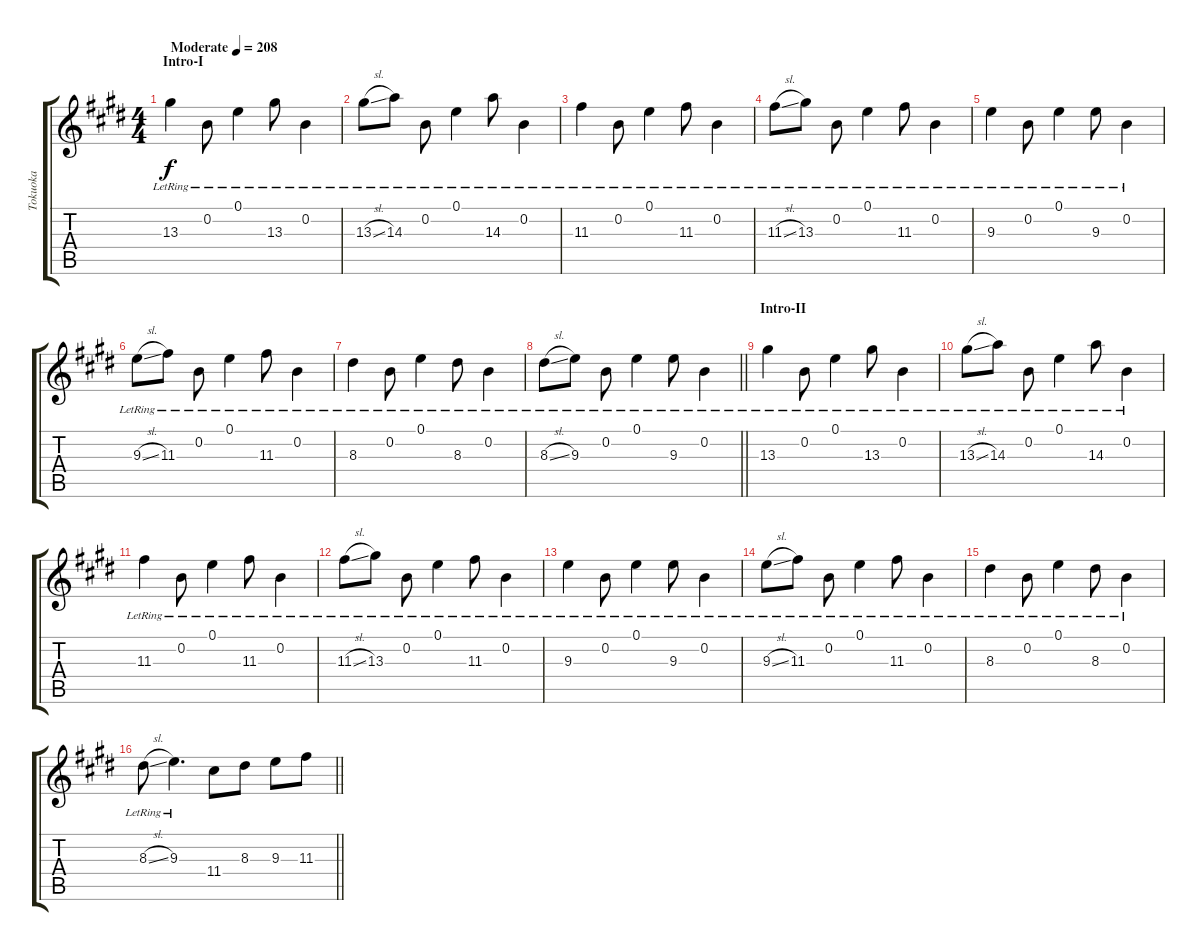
\track ("Tokuoka" "Tokuoka") {instrument acousticguitarsteel}
\staff {score tabs}
\tuning (E4 B3 G3 D3 A2 E2) {hide}
\ts (4 4)
\section ("" "Intro-I")
\tempo (208 "Moderate")
\clef g2
\ks e
13.3{lr}.4{dy f instrument acousticguitarsteel} 0.2{lr}.8 0.1{lr}.4 13.3{lr}.8 0.2{lr}.4 |
13.3{sl lr}.8 14.3{lr}.8 0.2{lr}.8 0.1{lr}.4 14.3{lr}.8 0.2{lr}.4 |
11.3{lr}.4 0.2{lr}.8 0.1{lr}.4 11.3{lr}.8 0.2{lr}.4 |
11.3{sl lr}.8 13.3{lr}.8 0.2{lr}.8 0.1{lr}.4 11.3{lr}.8 0.2{lr}.4 |
9.3{lr}.4 0.2{lr}.8 0.1{lr}.4 9.3{lr}.8 0.2{lr}.4 |
9.3{sl lr}.8 11.3{lr}.8 0.2{lr}.8 0.1{lr}.4 11.3{lr}.8 0.2{lr}.4 |
8.3{lr}.4 0.2{lr}.8 0.1{lr}.4 8.3{lr}.8 0.2{lr}.4 |
\barLineRight lightlight
8.3{sl lr}.8 9.3{lr}.8 0.2{lr}.8 0.1{lr}.4 9.3{lr}.8 0.2{lr}.4 |
\section ("" "Intro-II")
13.3{lr}.4 0.2{lr}.8 0.1{lr}.4 13.3{lr}.8 0.2{lr}.4 |
13.3{sl lr}.8 14.3{lr}.8 0.2{lr}.8 0.1{lr}.4 14.3{lr}.8 0.2{lr}.4 |
11.3{lr}.4 0.2{lr}.8 0.1{lr}.4 11.3{lr}.8 0.2{lr}.4 |
11.3{sl lr}.8 13.3{lr}.8 0.2{lr}.8 0.1{lr}.4 11.3{lr}.8 0.2{lr}.4 |
9.3{lr}.4 0.2{lr}.8 0.1{lr}.4 9.3{lr}.8 0.2{lr}.4 |
9.3{sl lr}.8 11.3{lr}.8 0.2{lr}.8 0.1{lr}.4 11.3{lr}.8 0.2{lr}.4 |
8.3{lr}.4 0.2{lr}.8 0.1{lr}.4 8.3{lr}.8 0.2{lr}.4 |
\barLineRight lightlight
8.3{sl lr}.8 9.3{lr}.4{d} 11.4.8 8.3.8 9.3.8 11.3.8
